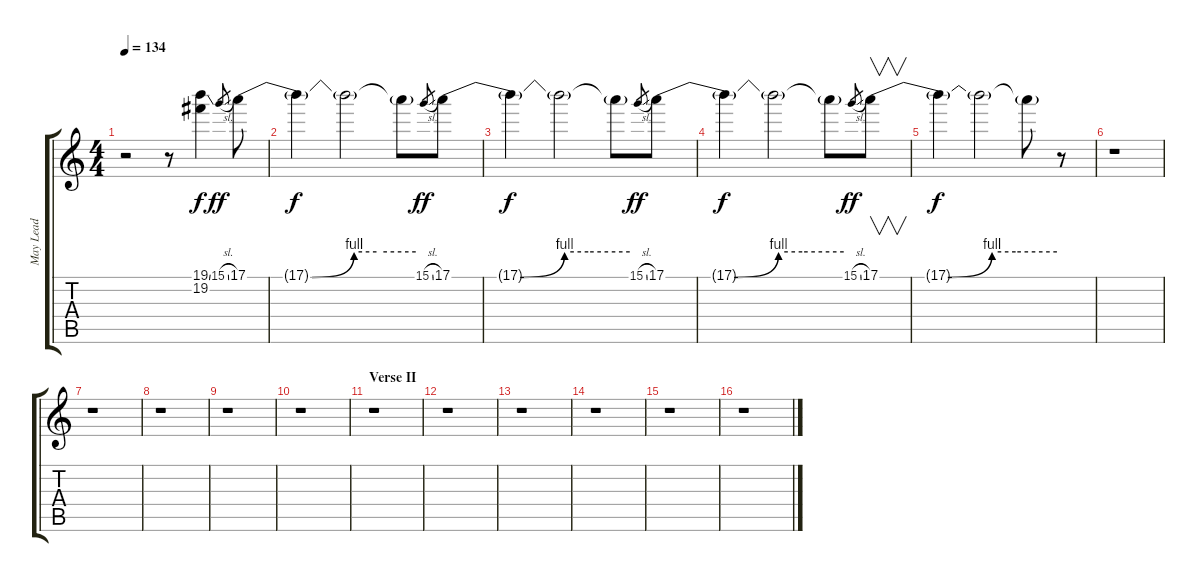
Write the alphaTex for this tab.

\track ("May Lead" "May Lead") {instrument overdrivenguitar}
\staff {score tabs}
\tuning (E4 B3 G3 D3 A2 E2) {hide}
\ts (4 4)
\tempo 134
\clef g2
\ks c
r.2{dy f} r.8 (19.1{ss} 19.2).4 15.1{sl}.8{gr dy ff} 17.1{be (custom 0 0 23 0 38 4 46 4 60 4)}.8 |
17.1{t}.4{dy f} 17.1{t}.2 17.1{t}.8 15.1{sl}.8{gr dy ff} 17.1{be (custom 0 0 23 0 38 4 46 4 60 4)}.8 |
17.1{t}.4{dy f} 17.1{t}.2 17.1{t}.8 15.1{sl}.8{gr dy ff} 17.1{be (custom 0 0 23 0 38 4 46 4 60 4)}.8 |
17.1{t}.4{dy f} 17.1{t}.2 17.1{t}.8 15.1{sl}.8{gr dy ff} 17.1{be (custom 0 0 23 0 38 4 46 4 60 4)}.8{v} |
17.1{t}.4{dy f} 17.1{t}.2 17.1{t}.8 r.8 |
r.1 |
r.1 |
r.1 |
r.1 |
r.1 |
\section ("" "Verse II")
r.1 |
r.1 |
r.1 |
r.1 |
r.1 |
r.1
